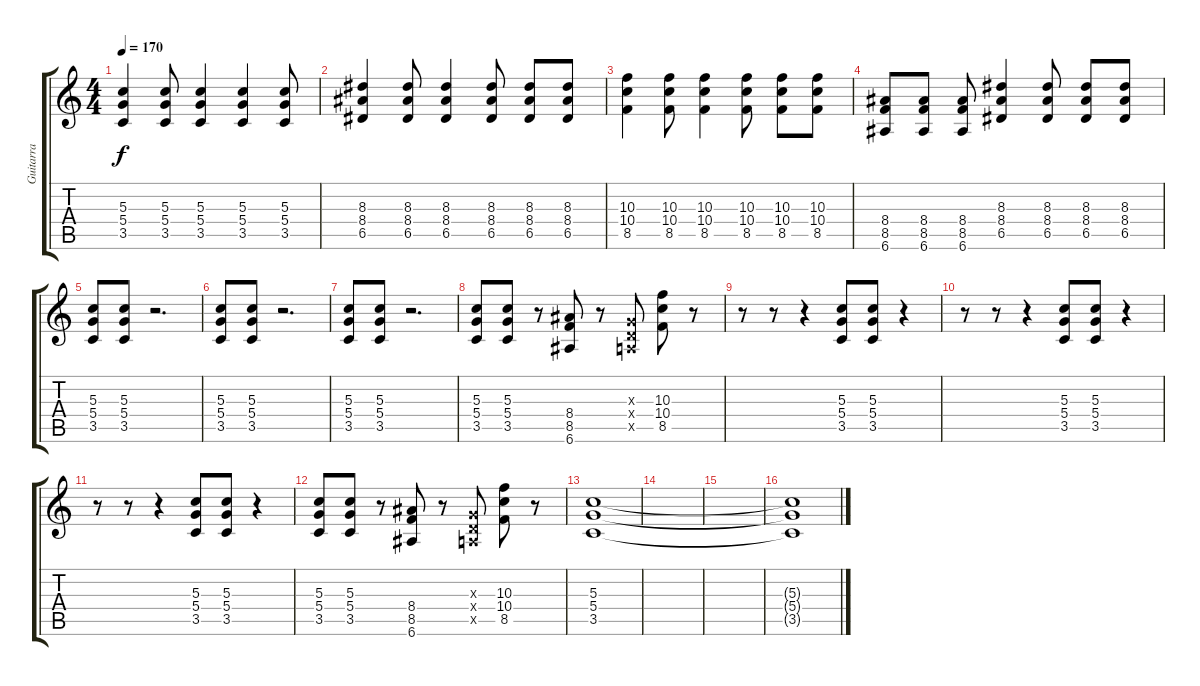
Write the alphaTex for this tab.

\track ("Guitarra" "Guitarra") {instrument overdrivenguitar}
\staff {score tabs}
\tuning (E4 B3 G3 D3 A2 E2) {hide}
\ts (4 4)
\tempo 170
\clef g2
\ks c
(5.3 5.4 3.5).4{dy f} (5.3 5.4 3.5).8 (5.3 5.4 3.5).4 (5.3 5.4 3.5).4 (5.3 5.4 3.5).8 |
(8.3 8.4 6.5).4 (8.3 8.4 6.5).8 (8.3 8.4 6.5).4 (8.3 8.4 6.5).8 (8.3 8.4 6.5).8 (8.3 8.4 6.5).8 |
(10.3 10.4 8.5).4 (10.3 10.4 8.5).8 (10.3 10.4 8.5).4 (10.3 10.4 8.5).8 (10.3 10.4 8.5).8 (10.3 10.4 8.5).8 |
(8.4 8.5 6.6).8 (8.4 8.5 6.6).8 (8.4 8.5 6.6).8 (8.3 8.4 6.5).4 (8.3 8.4 6.5).8 (8.3 8.4 6.5).8 (8.3 8.4 6.5).8 |
(5.3 5.4 3.5).8 (5.3 5.4 3.5).8 r.2{d} |
(5.3 5.4 3.5).8 (5.3 5.4 3.5).8 r.2{d} |
(5.3 5.4 3.5).8 (5.3 5.4 3.5).8 r.2{d} |
(5.3 5.4 3.5).8 (5.3 5.4 3.5).8 r.8 (8.4 8.5 6.6).8 r.8 (0.3{x} 0.4{x} 0.5{x}).8 (10.3 10.4 8.5).8 r.8 |
r.8 r.8 r.4 (5.3 5.4 3.5).8 (5.3 5.4 3.5).8 r.4 |
r.8 r.8 r.4 (5.3 5.4 3.5).8 (5.3 5.4 3.5).8 r.4 |
r.8 r.8 r.4 (5.3 5.4 3.5).8 (5.3 5.4 3.5).8 r.4 |
(5.3 5.4 3.5).8 (5.3 5.4 3.5).8 r.8 (8.4 8.5 6.6).8 r.8 (0.3{x} 0.4{x} 0.5{x}).8 (10.3 10.4 8.5).8 r.8 |
(5.3 5.4 3.5).1 |
|
|
(5.3{t} 5.4{t} 3.5{t}).1
